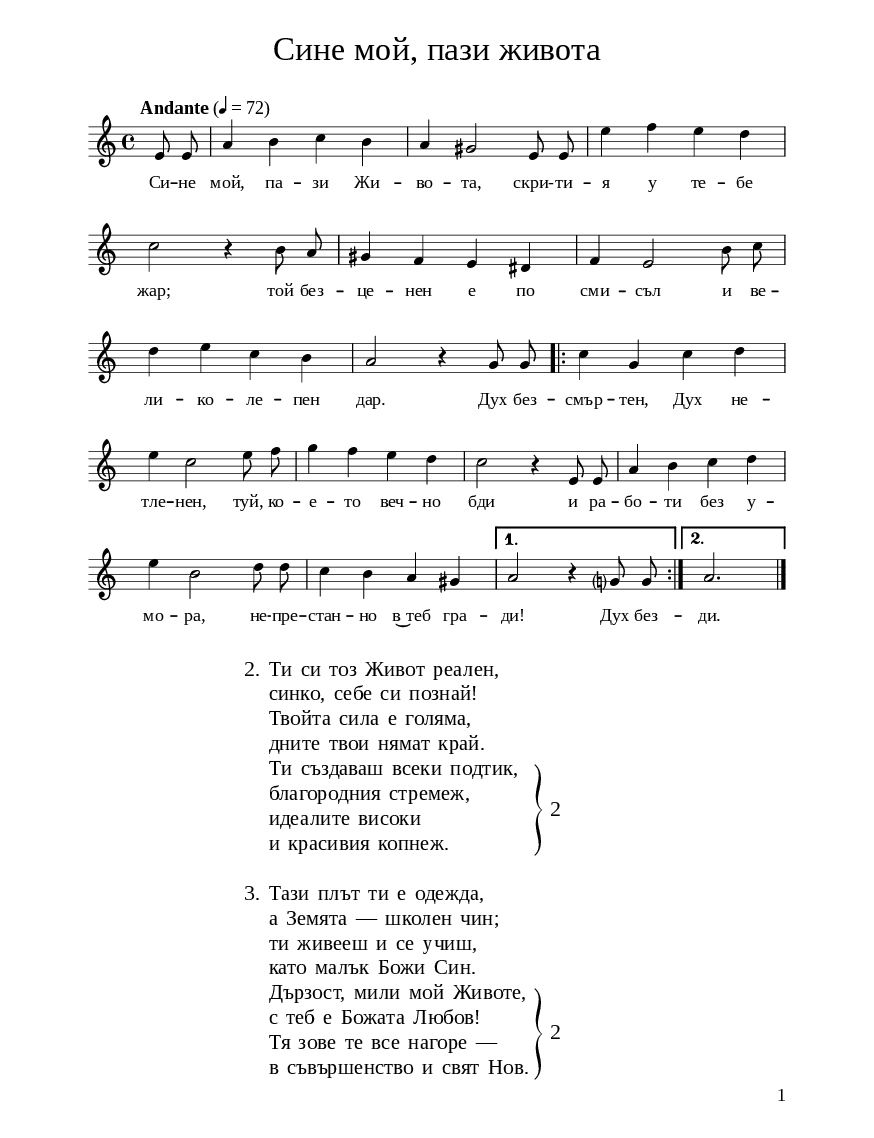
\version "2.24.2"

% include paper part and global functions
\include "include/globals.ily"

"rightBraces045" = \markup {
  \column {
    % repeat braces
    \translate #'(0 . -13.9 )
    \right-brace #44

    \translate #'(0 . -17.1 )
    \right-brace #44
  }
  \column {
    % repeat numbers
    \translate #'(0 . -14.4 )
    2

    \translate #'(0 . -21.5 )
    2
  }
}

\bookpart {
  \label #'ref045
  \tocItem \markup "Сине мой, пази живота"
  \include "include/bookpart-paper.ily"
  \score {
    \include "include/score-layout.ily"

    \new Voice \absolute  {
      \clef treble
      \key a \minor
      \time 4/4
      \tempoFunc "Andante" 4 "72"
      \autoBeamOff
      \partial 4


      e'8 e'8 | a'4 b' c''4 b' | a'4 gis'2 e'8 e' | e''4 f'' e''4 d'' | \break

      c''2 r4 b'8 a'  |  gis'4 f'  e'4 dis' |  f'4 e'2  b'8 c'' \break |

      d''4 e'' c''4 b' | a'2 r4 g'8 g' \repeat volta 2 {
        |  c''4 g' c''4 d'' | e''4 c''2 e''8 f'' | g''4 f'' e''4 d'' | c''2 r4 e'8 e' | a'4 b'  c''4 d'' \break |

        e''4 b'2 d''8 d'' c''4 b' a'4 gis' |
      } \alternative { { a'2 r4 g'?8 g'  } { a'2. } } \bar "|."
    }

    \addlyrics {
      Си -- не мой, па -- зи Жи -- во -- та, "скри-" -- ти -- я у
      те -- бе жар; той без -- це -- нен е по сми -- съл и ве --
      ли -- ко -- ле -- пен дар. Дух без -- смър -- тен, Дух не -- тле -- нен,
      туй, ко -- е -- то веч -- но бди и ра -- бо -- ти без у --
      мо -- ра, не -- пре -- стан -- но в~теб гра -- ди! Дух без -- ди.
    }

    \header {
      title = \titleFunc "Сине мой, пази живота" "Sine moj, pazi života"
    }

    \midi{}

  } % score

  \markup \fontsize #bgCoupletFontSize {
    \hspace #15
    \override #`(baseline-skip . ,bgCoupletBaselineSkip)
    \column {
      \vspace #0.3

      \line { 2. Ти си тоз Живот реален, }

      \line {   "   " синко, себе си познай! }

      \line {   "   " Твойта сила е голяма, }

      \line {   "   " дните твои нямат край. }

      \line {   "   " Ти създаваш всеки подтик, }

      \line {   "   " благородния стремеж,}

      \line {   "   " идеалите високи}

      \line {   "   " и красивия копнеж.}
      \line {   "   "}

      \line {   3. Тази плът ти е одежда,}

      \line {   "   " а Земята — школен чин;}

      \line {   "   " ти живееш и се учиш,}

      \line {   "   " като малък Божи Син.}

      \line {   "   " Дързост, мили мой Животе,}

      \line {   "   " с теб е Божата Любов!}

      \line {   "   " Тя зове те все нагоре —}

      \line {   "   " в съвършенство и свят Нов.}
    }\"rightBraces045"

  } % markup


} % bookpart
